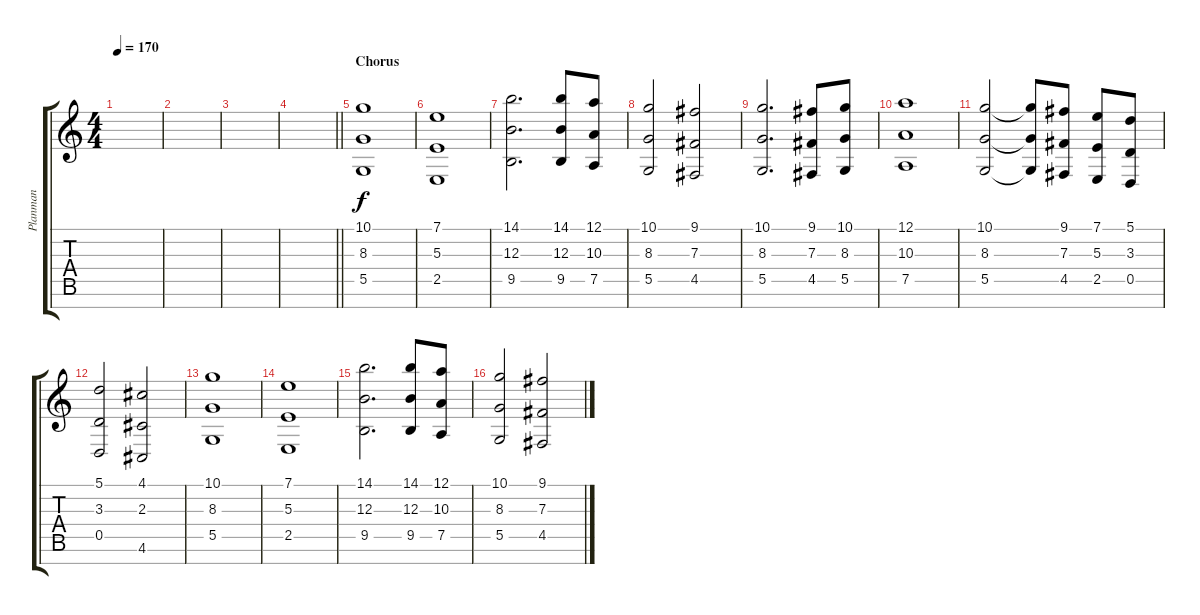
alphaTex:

\track ("Planman" "Planman") {instrument stringensemble1}
\staff {score tabs}
\tuning (A4 E4 B3 G3 D3 A2 E2) {hide}
\ts (4 4)
\tempo 170
\clef g2
\ks c
|
|
|
\barLineRight lightlight
|
\section ("" "Chorus")
(10.1 8.3 5.5).1{dy f} |
(7.1 5.3 2.5).1 |
(14.1 12.3 9.5).2{d} (14.1 12.3 9.5).8 (12.1 10.3 7.5).8 |
(10.1 8.3 5.5).2 (9.1 7.3 4.5).2 |
(10.1 8.3 5.5).2{d} (9.1 7.3 4.5).8 (10.1 8.3 5.5).8 |
(12.1 10.3 7.5).1 |
(10.1 8.3 5.5).2 (10.1{t} 8.3{t} 5.5{t}).8 (9.1 7.3 4.5).8 (7.1 5.3 2.5).8 (5.1 3.3 0.5).8 |
(5.1 3.3 0.5).2 (4.1 2.3 4.6).2 |
(10.1 8.3 5.5).1 |
(7.1 5.3 2.5).1 |
(14.1 12.3 9.5).2{d} (14.1 12.3 9.5).8 (12.1 10.3 7.5).8 |
(10.1 8.3 5.5).2 (9.1 7.3 4.5).2
